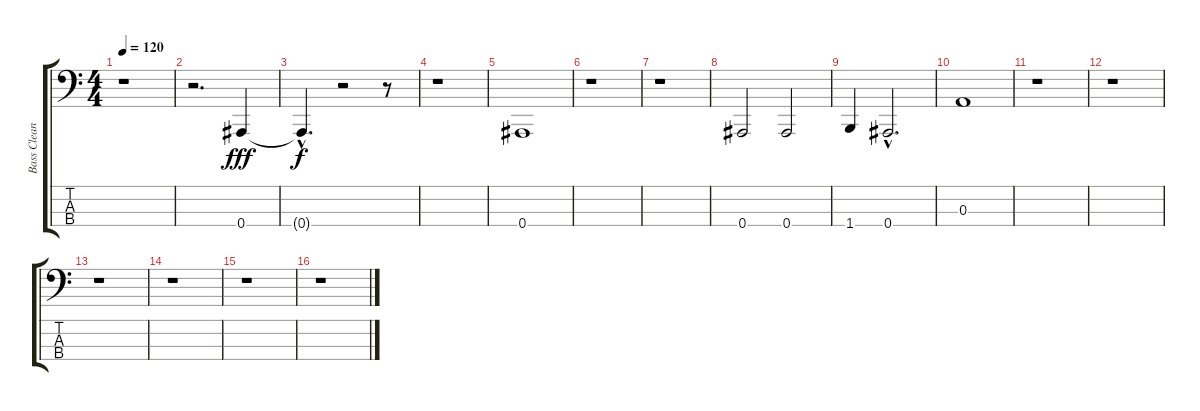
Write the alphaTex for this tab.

\track ("Bass Clean A# A D G" "Bass Clean") {instrument electricbassfinger}
\staff {score tabs}
\tuning (G2 D2 A1 Bb0) {hide}
\ts (4 4)
\tempo 120
\clef f4
\ks c
r.1{dy fff instrument electricbassfinger} |
r.2{d} 0.4.4{instrument electricbasspick} |
0.4{hac t}.4{d dy f} r.2 r.8 |
r.1 |
0.4.1 |
r.1 |
r.1 |
0.4.2 0.4.2 |
1.4.4 0.4{hac}.2{d} |
0.3.1 |
r.1 |
r.1 |
r.1 |
r.1{instrument electricbassfinger} |
r.1 |
r.1
